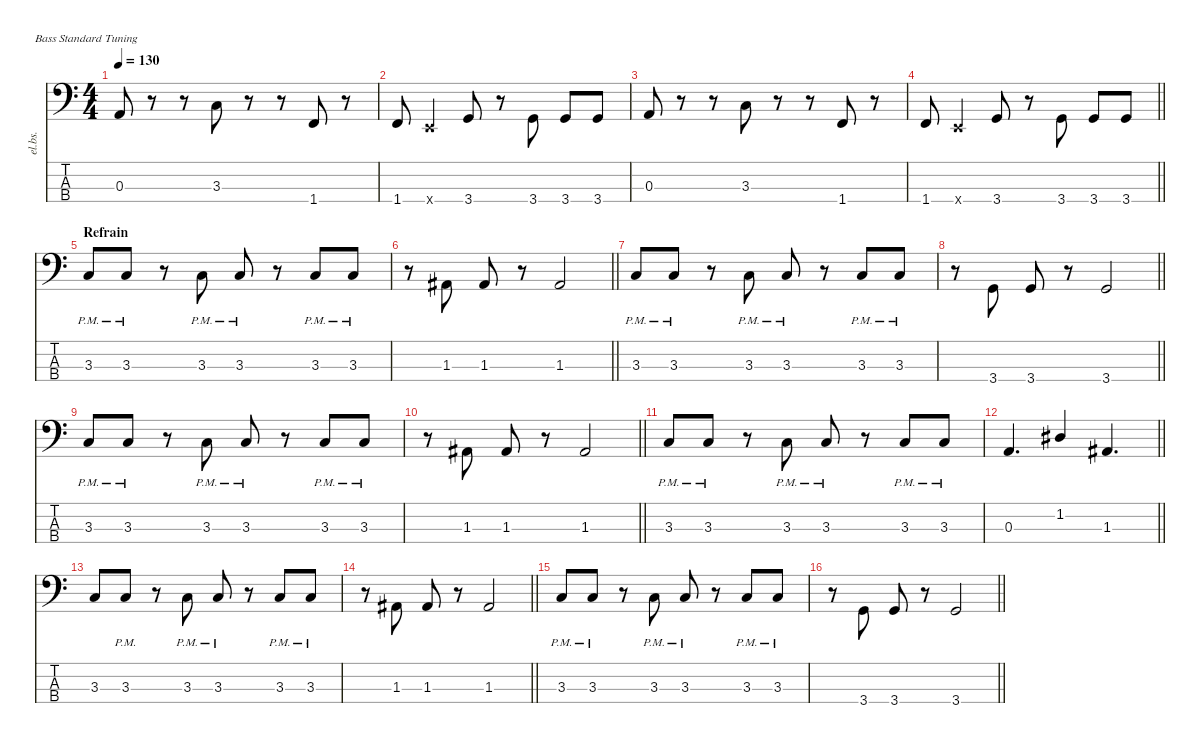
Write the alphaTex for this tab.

\defaultSystemsLayout 4
\hideDynamics
\bracketExtendMode nobrackets
\track ("Chipon" "el.bs.") {instrument electricbassfinger}
\staff {score tabs}
\tuning (G2 D2 A1 E1)
\ts (4 4)
\tempo 130
\clef f4
\ks c
0.3.8{dy f beam Up} r.8{beam Down} r.8{beam Down} 3.3.8{beam Up} r.8{beam Down} r.8{beam Down} 1.4.8{beam Up} r.8{beam Down} |
1.4.8{dy mf beam Up} 0.4{x}.4{beam Up} 3.4.8{dy f beam Up} r.8{beam Down} 3.4.8{beam Up} 3.4.8{beam Up} 3.4.8{beam Up} |
0.3.8{beam Up} r.8{beam Down} r.8{beam Down} 3.3.8{beam Up} r.8{beam Down} r.8{beam Down} 1.4.8{beam Up} r.8{beam Down} |
\barLineRight lightlight
1.4.8{dy mf beam Up} 0.4{x}.4{beam Up} 3.4.8{dy f beam Up} r.8{beam Down} 3.4.8{beam Up} 3.4.8{beam Up} 3.4.8{beam Up} |
\section ("" "Refrain")
3.3{pm}.8{beam Up} 3.3{pm}.8{beam Up} r.8{beam Down} 3.3{pm}.8{beam Up} 3.3{pm}.8{beam Up} r.8{beam Down} 3.3{pm}.8{beam Up} 3.3{pm}.8{beam Up} |
\barLineRight lightlight
r.8{beam Down} 1.3{acc #}.8{beam Up} 1.3{acc #}.8{beam Up} r.8{beam Down} 1.3{acc #}.2{beam Up} |
3.3{pm}.8{beam Up} 3.3{pm}.8{beam Up} r.8{beam Down} 3.3{pm}.8{beam Up} 3.3{pm}.8{beam Up} r.8{beam Down} 3.3{pm}.8{beam Up} 3.3{pm}.8{beam Up} |
\barLineRight lightlight
r.8{beam Down} 3.4.8{beam Up} 3.4.8{beam Up} r.8{beam Down} 3.4.2{beam Up} |
3.3{pm}.8{beam Up} 3.3{pm}.8{beam Up} r.8{beam Down} 3.3{pm}.8{beam Up} 3.3{pm}.8{beam Up} r.8{beam Down} 3.3{pm}.8{beam Up} 3.3{pm}.8{beam Up} |
\barLineRight lightlight
r.8{beam Down} 1.3{acc #}.8{beam Up} 1.3{acc #}.8{beam Up} r.8{beam Down} 1.3{acc #}.2{beam Up} |
3.3{pm}.8{beam Up} 3.3{pm}.8{beam Up} r.8{beam Down} 3.3{pm}.8{beam Up} 3.3{pm}.8{beam Up} r.8{beam Down} 3.3{pm}.8{beam Up} 3.3{pm}.8{beam Up} |
\barLineRight lightlight
0.3.4{d beam Up} 1.2{acc #}.4{beam Up} 1.3{acc #}.4{d beam Up} |
3.3.8{beam Up} 3.3{pm}.8{beam Up} r.8{beam Down} 3.3{pm}.8{beam Up} 3.3{pm}.8{beam Up} r.8{beam Down} 3.3{pm}.8{beam Up} 3.3{pm}.8{beam Up} |
\barLineRight lightlight
r.8{beam Down} 1.3{acc #}.8{beam Up} 1.3{acc #}.8{beam Up} r.8{beam Down} 1.3{acc #}.2{beam Up} |
3.3{pm}.8{beam Up} 3.3{pm}.8{beam Up} r.8{beam Down} 3.3{pm}.8{beam Up} 3.3{pm}.8{beam Up} r.8{beam Down} 3.3{pm}.8{beam Up} 3.3{pm}.8{beam Up} |
\barLineRight lightlight
r.8{beam Down} 3.4.8{beam Up} 3.4.8{beam Up} r.8{beam Down} 3.4.2{beam Up}
